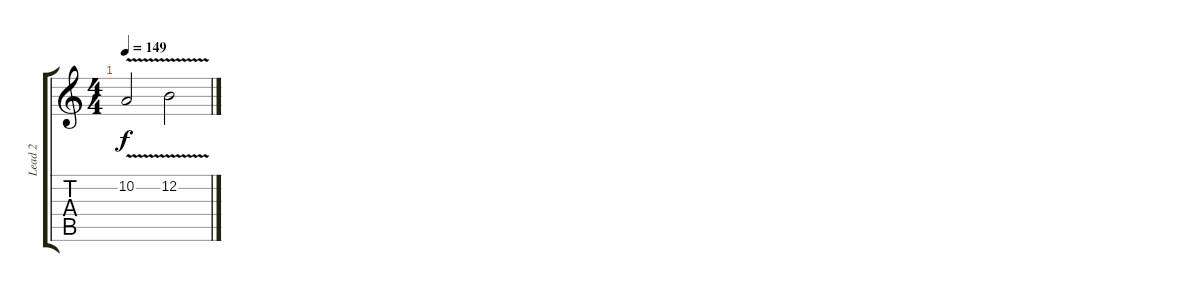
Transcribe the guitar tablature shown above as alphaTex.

\track ("Lead 2" "Lead 2") {instrument lead1square}
\staff {score tabs}
\tuning (E4 B3 G3 D3 A2 E2) {hide}
\ts (4 4)
\tempo 149
\clef g2
\ks c
10.2{v}.2{dy f} 12.2{v}.2
